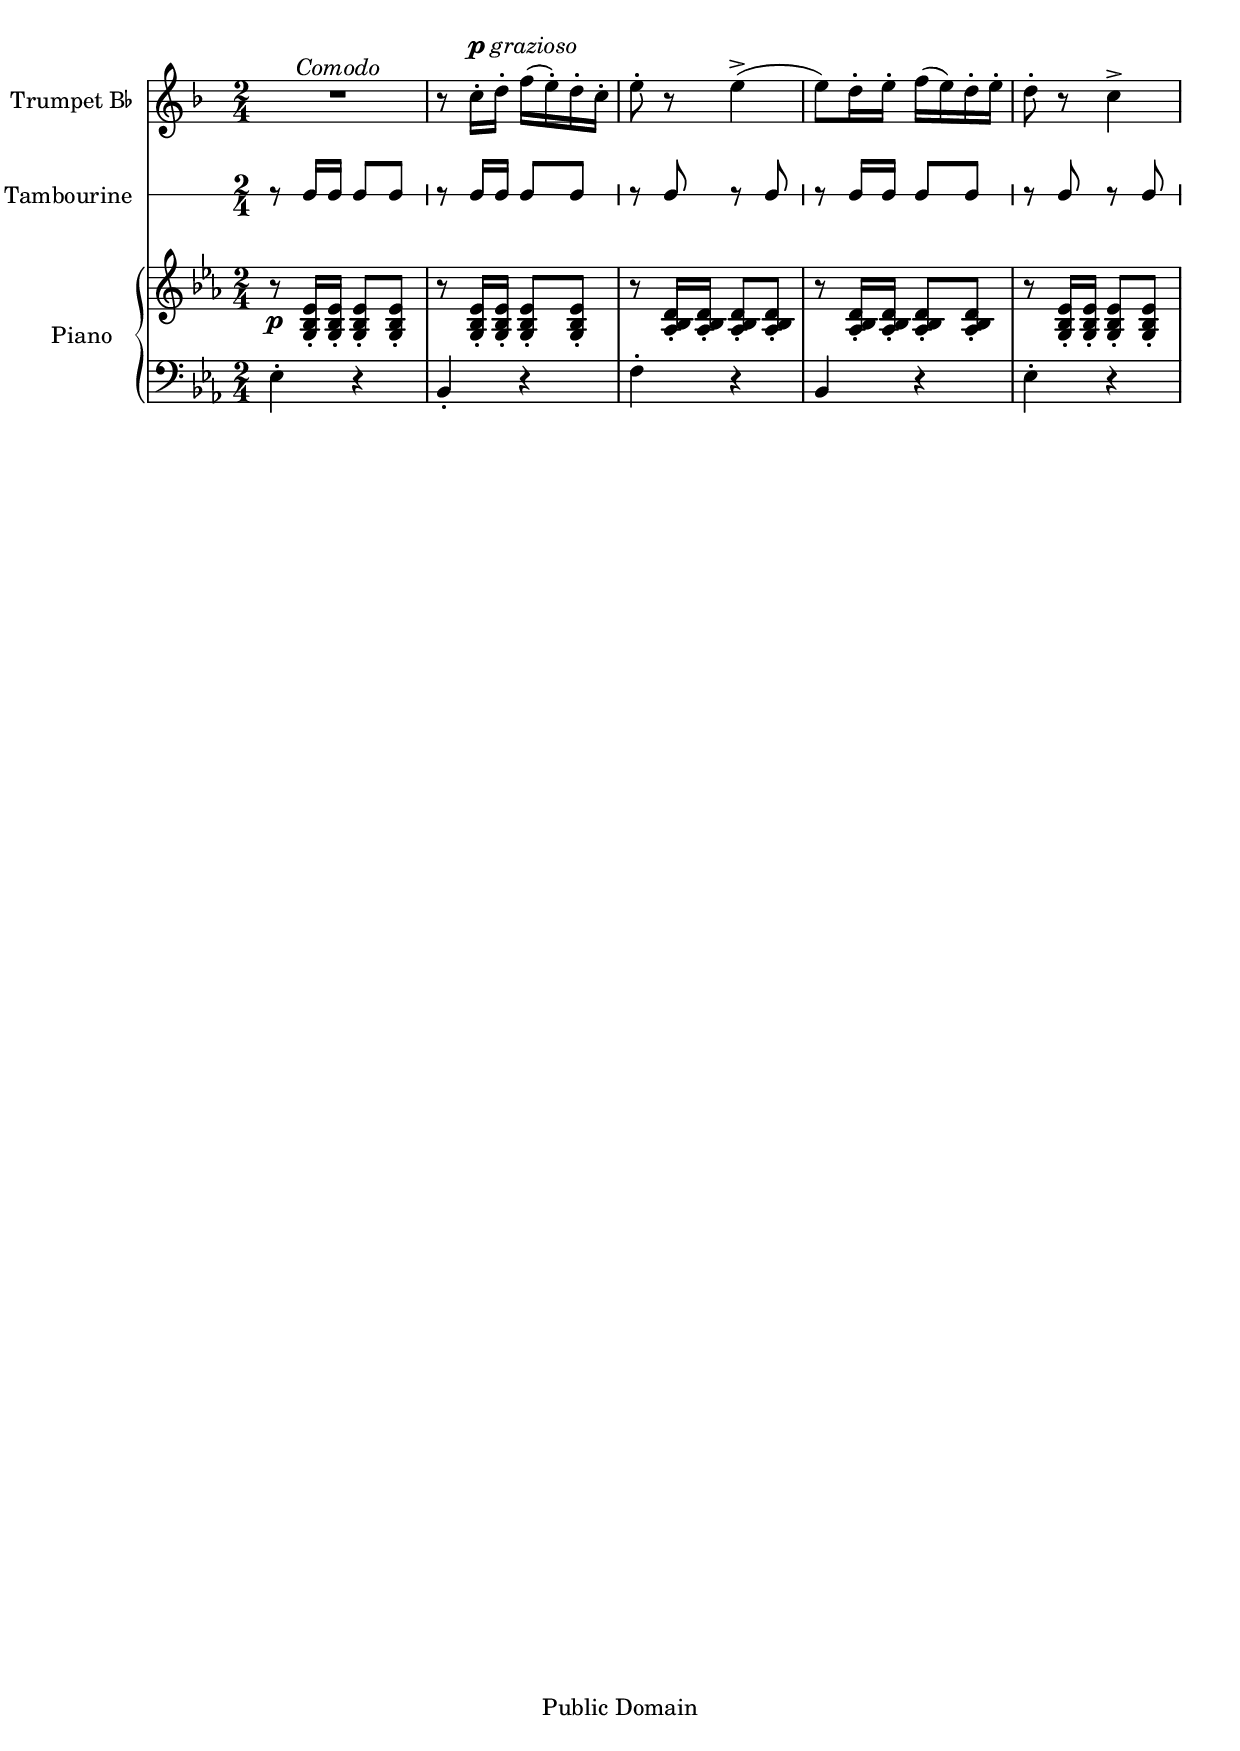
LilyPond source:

% DO NOT EDIT this file manually; it is automatically
% generated from Documentation/snippets/new
% Make any changes in Documentation/snippets/new/
% and then run scripts/auxiliar/makelsr.py
%
% This file is in the public domain.
%% Note: this file works from version 2.15.32
\version "2.16.0"
\include "catalan.ly"

\header {
  lsrtags = "headword"
  texidoc = ""
  doctitle = "headword"
} % begin verbatim


\header {
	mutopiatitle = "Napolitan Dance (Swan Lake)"
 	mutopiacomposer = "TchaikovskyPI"
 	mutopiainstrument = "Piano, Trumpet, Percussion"
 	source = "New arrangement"
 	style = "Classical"
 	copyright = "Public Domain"
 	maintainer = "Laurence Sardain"
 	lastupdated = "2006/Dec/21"
%	title = "Le Lac des Cygnes"
%	subtitle = "Danse Napolitaine"
%	composer = "Piotr Ilitch Tchaïkovski"
%	arranger = "arr. Laurence Sardain"
%       footer = "Mutopia-2006/12/22-896"
}

trompette = \relative do'' {
  \clef treble
  \key mib \major
  \time 2/4
  R2^\markup { \italic Comodo } |
  r8 \once \override TextScript #'padding = #2.0
  sib16-.^\markup {\dynamic p \italic grazioso} do-. mib( re)-. do-. sib-. |
  re8-. r8 re4->( |
  re8) do16-. re-. mib( re) do-. re-. |
  do8-. r8 sib4-> |
}

tambourin = \relative do' {
  \time 2/4
  r8 do16 do do8 do |
  r8 do16 do do8 do |
  r8 do r do |
  r8 do16 do do8 do |
  r8 do r do |
}

tambourinMidi = \drummode {
  \time 2/4
  r8 tamb16 tamb tamb8 tamb |
  r8 tamb16 tamb tamb8 tamb |
  r8 tamb r tamb |
  r8 tamb16 tamb tamb8 tamb |
  r8 tamb r tamb |
}

upper = \relative do' {
  \clef treble
  \key mib \major
  \time 2/4
  r8\p <sol sib mib>16-. <sol sib mib>-. <sol sib mib>8-. <sol sib mib>-. |
  r8 <sol sib mib>16-. <sol sib mib>-. <sol sib mib>8-. <sol sib mib>-. |
  r8 <lab sib re>16-. <lab sib re>-. <lab sib re>8-. <lab sib re>-. |
  r8 <lab sib re>16-. <lab sib re>-. <lab sib re>8-. <lab sib re>-. |
  r8 <sol sib mib>16-. <sol sib mib>-. <sol sib mib>8-. <sol sib mib>-. |
}

lower = \relative do {
  \clef bass
  \key mib \major
  \time 2/4
  mib4-. r4 |
  sib-. r |
  fa'-. r |
  sib, r |
  mib4-. r4 |
}


\score {
  <<
    \context Staff = "trumpet" <<
      \set Staff.instrumentName = \markup { "Trumpet" \concat{ B \teeny \raise #0.4 \flat } }
      \transpose sib do'
      \trompette
    >>
    \context RhythmicStaff = "tambourin" <<
      \set Staff.instrumentName = "Tambourine"
      \tambourin
    >>
    \context PianoStaff = "prima" <<
      \set PianoStaff.instrumentName = "Piano  "
      \context Staff = "uppera" \upper
      \context Staff = "lowera" \lower
    >>
  >>
  \layout { }
}
\score {
  <<
    \context Staff = "trumpet" {
      \set Staff.midiInstrument = "trumpet"
      \trompette
    }
    \context DrumStaff = "tambourin" {
      \tambourinMidi
    }
    \context Staff = "piano" <<
      \upper
      \lower
    >>
  >>
  \midi {
    \tempo 4 = 72
  }
}
